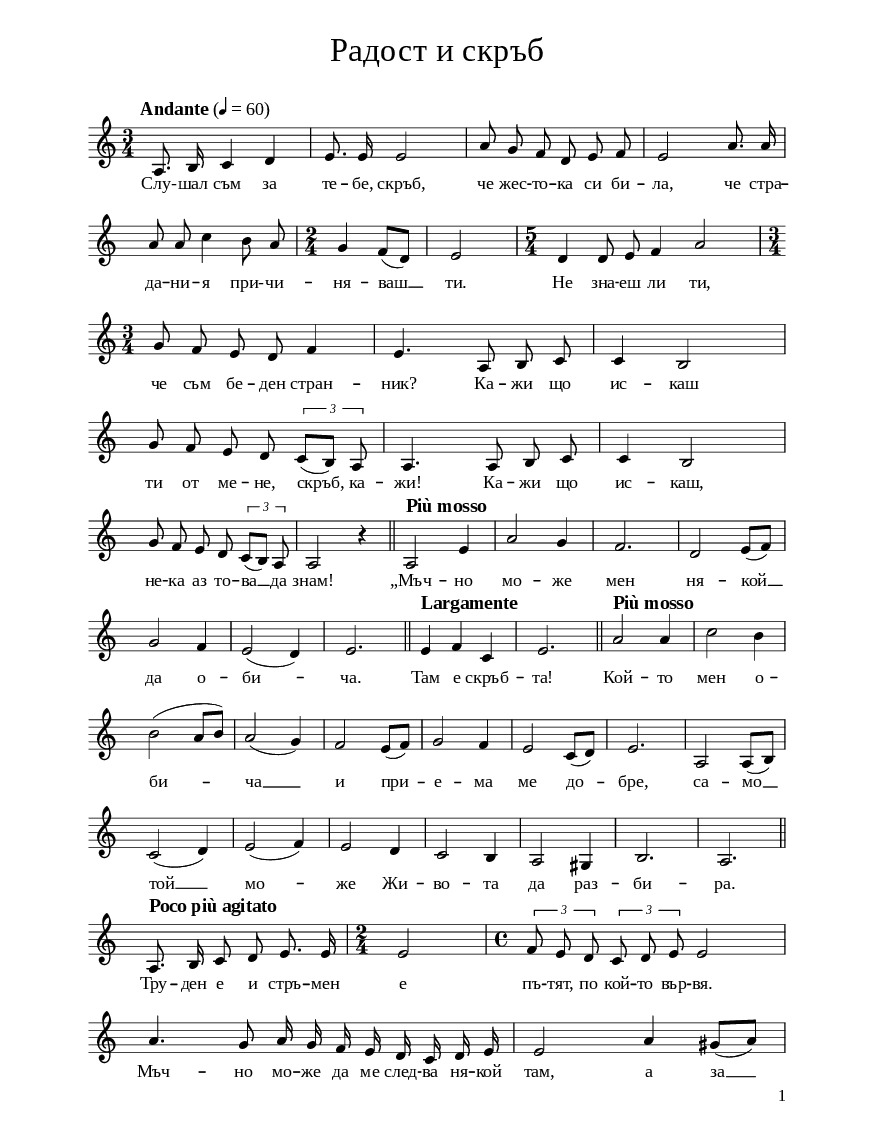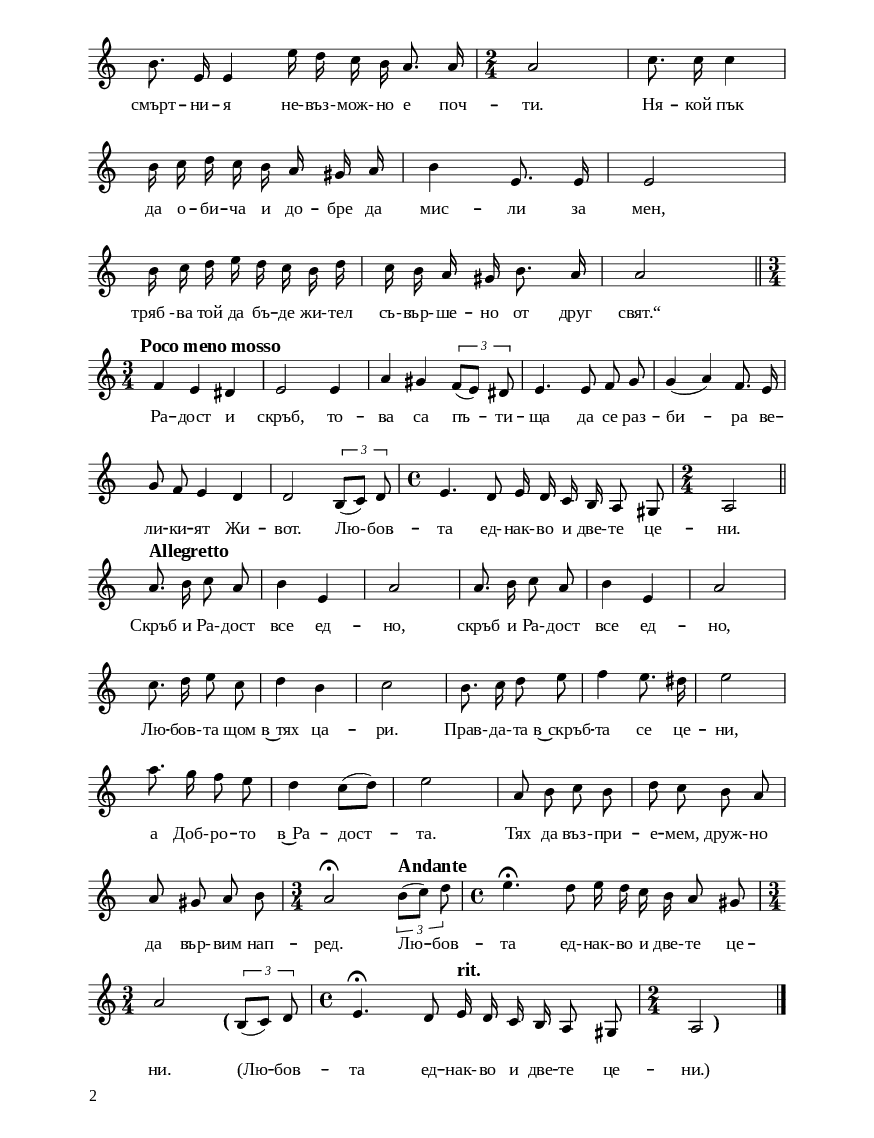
\version "2.24.2"

\include "include/globals.ily"

\bookpart {
  \label #'ref122
  \tocItem \markup "Радост и скръб"
  \paper {
    print-all-headers = ##t
    print-page-number = ##t
    print-first-page-number = ##t

    % put page numbers on the bottom
    oddHeaderMarkup = \markup ""
    evenHeaderMarkup = \markup ""
    oddFooterMarkup = \markup
    \fill-line {
      ""
      \if \should-print-page-number \fromproperty #'page:page-number-string
    }
    evenFooterMarkup = \markup
    \fill-line {
      \if \should-print-page-number \fromproperty #'page:page-number-string
      ""
    }

    left-margin = 1.5\cm
    right-margin = 1.5\cm
    top-margin = 1.6\cm
    bottom-margin = 1.2\cm
    ragged-bottom = ##t % do not spread the staves to fill the whole vertical space

    % change distance between staves
    system-system-spacing =
    #'((basic-distance . 10)
       (minimum-distance . 6)
       (padding . 1)
       (stretchability . 12))
  }
  \score {
    \include "include/score-layout.ily"

    \new Staff \relative c' {
      \clef treble
      \key a \minor
      \time 3/4
      \tempoFunc "Andante" 4 "60"
      \autoBeamOff
      a8.  b16  c4  d4 | % 2
      e8.  e16  e2 | % 3
      a8  g8  f8  d8  e8
      f8 |  % 4
      e2  a8.  a16  | \break % 5
      a8  a8  c4  b8  a8 | % 6
      \time 2/4  | % 6
      g4  f8 [(  d8 )] | % 7
      e2 | % 8
      \time 5/4  | % 8
      d4  d8  e8  f4  a2 | \break % 9
      \time 3/4  | % 9
      g8  f8  e8  d8  f4  |
      e4.  a,8  b8  c8 | % 11
      c4  b2  | \break % 12
      g'8  f8  e8  d8
      \tuplet 3/2 { c8 ( [  b8 )]  a8  }
      |  % 13
      a4.  a8  b8  c8 | % 14
      c4  b2  \break | % 15
      g'8  f8  e8  d8
      \tuplet 3/2 { c8 ( [  b8] ) a8 }
      | % 16
      a2 r4 \bar "||" % 17
      \tempo"Più mosso" a2 e'4 | % 18
      a2  g4 | % 19
      f2. |
      d2  e8 ( [  f8 ) ] | \break % 21
      g2  f4 |  % 22
      e2 (  d4 ) | % 23
      e2. \bar "||" |
      \tempo"Largamente" e4 f4  c4  | % 25
      e2. \bar "||"
      \tempo "Più mosso" a2 a4 | % 27
      c2  b4  | \break % 28
      b2 (  a8 [  b8 ) ] | % 29
      a2 (  g4 ) |
      f2  e8 ( [  f8 ) ] | % 31
      g2  f4 | % 32
      e2  c8 ( [  d8 ) ] | % 33
      e2. | % 34
      a,2  a8 ( [  b8 ) ] \break | % 35
      c2 (  d4 ) | % 36
      e2 (  f4 ) | % 37
      e2  d4 | % 38
      c2  b4 | % 39
      a2  gis4 |
      b2. | % 41
      a2. \bar "||"
      \break  | % 42
      \tempo"Poco più agitato" a8. b16
      c8  d8  e8.  e16 | % 43
      \time 2/4  | % 43
      e2 | % 44
      \time 4/4  | % 44
      \tuplet 3/2 {f8   e8  d8 }
      \tuplet 3/2 {c8  d8  e8 }
      e2  |
      a4.  g8  a16  g16  f16
      e16  d16  c16  d16  e16 | % 46
      e2  a4  gis8 ( [  a8 ) ] \break | % 47
      b8.  e,16  e4  e'16
      d16  c16  b16  a8.  a16 |  % 48
      \time 2/4  | % 48
      a2 |   % 49
      c8.  c16  c4  \break |
      b16  c16  d16  c16
      b16  a16  gis16  a16 | % 51
      b4  e,8.  e16 | % 52
      e2  | \break % 53
      b'16  c16  d16  e16
      d16  c16  b16  d16 |  % 54
      c16  b16  a16  gis16
      b8.  a16 | % 55
      a2 \break \bar "||" | % 56
      \time 3/4  | % 56
      \tempo "Poco meno mosso" f4 e4
      dis4 | % 57
      e2  e4 | % 58
      a4  gis4
      \tuplet 3/2 { f8 ( [  e8 ] )  dis8  }
      | % 59
      e4.  e8  f8  g8 |
      g4 (  a4 )  f8.  e16  | \break % 61
      g8  f8  e4  d4 | % 62
      d2
      \tuplet 3/2 { b8 ( [  c8 ) ]  d8  }
      | % 63
      \time 4/4 e4.  d8  e16  d16  c16
      b16  a8  gis8 | % 64
      \time 2/4 a2 \bar "||"  \break | % 65
      \tempo"Allegretto" a'8. b16
      c8  a8  | % 66
      b4  e,4  | % 67
      a2  | % 68
      a8.  b16  c8  a8  | % 69
      b4  e,4  |
      a2  \break  | % 71
      c8.  d16  e8  c8  | % 72
      d4  b4  | % 73
      c2  | % 74
      b8.  c16  d8  e8  | % 75
      f4  e8.  dis16  | % 76
      e2  \break  | % 77
      a8. g16 f8 e8  | % 78
      d4 c8 ( [ d8 ) ] | % 79
      e2 |
      a,8 b8 c8 b8  | % 81
      d8 c8 b8  a8  \break | % 82
      a8  gis8  a8 b8 | % 83
      \time 3/4  | % 83
      a2 ^\fermata
      \tuplet 3/2 { \tempo "Andante" b8 ( [ c8 ) ] d8  }
      \time 4/4  | % 84
      e4. \fermata
      d8 e16  d16 c16  b16
      a8 gis8 | \break % 85

      \time 3/4 a2

      \tuplet 3/2 {
        \once \override TextScript.extra-offset = #'(-1.8 . 3.5)
        b,8-\markup \bold \fontsize #+2 {"("}
        ( [ c8 ) ] d8
      } |
      \time 4/4   % 84
      e4. \fermata
      d8 \tempo "rit." e16  d16 c16  b16
      a8 gis8 |
      \time 2/4
      \override TextScript.extra-offset = #'(3 . 3.0)
      a2-\markup \bold \fontsize #+2 {")"}
      \bar "|."
    }

    \addlyrics {
      "Слу-" -- шал съм за те -- бе, скръб,
      че жес -- то -- ка си би -- ла, че
      стра -- да -- ни -- я "при-" -- чи -- ня
      -- ваш __  ти. Не зна -- еш ли ти,
      че съм бе -- ден стран -- ник? Ка
      -- жи що ис -- каш ти от ме -- не,
      скръб, ка -- жи! Ка -- жи що
      ис -- каш, не -- ка аз то -- ва __
      да знам! "„Мъч" -- но мо -- же
      мен ня -- кой __  да о -- би
      -- ча. Там е скръб -- та! Кой --
      то мен о -- би  --  ча __
      и при  -- е -- ма ме до  --
      бре, са -- мо __ той __ мо
      -- же Жи -- во -- та да раз -- би
      -- ра. Тру -- ден е и стръ -- мен
      е пъ -- тят, по кой -- то вър --
      вя. Мъч -- но мо -- же да ме след
      -- ва ня -- кой там, а за __
      смърт -- ни -- я "не-" -- "въз-" -- "мож-" --
      но е поч -- ти. Ня -- кой пък да
      о -- би -- ча и до -- бре да мис --
      ли за мен, "тряб -" -- ва той да бъ
      -- де "жи-" -- тел "съ-" -- "вър-" -- ше -- но
      от друг "свят.“" Ра -- дост и
      скръб, то -- ва са пъ  -- ти --
      ща да се раз -- би -- ра ве --
      ли -- ки -- ят Жи -- вот. "Лю-"  --
      бов -- та "ед-" -- "нак-" -- во и "две-" --
      те це -- ни. Скръб и "Ра-" -- дост
      все ед -- но, скръб и "Ра-" -- дост
      все ед -- но, Лю -- "бов-" -- та щом
      в~тях ца -- ри. "Прав-" -- "да-" -- та
      в~скръб -- та се це -- ни, а "Доб-"
      -- ро -- то в~Ра -- дост  -- та.
      Тях да "въз-" -- при -- е -- мем, "друж-"
      -- но да "вър-" -- вим нап -- ред. Лю
      -- бов -- та "ед-" -- "нак-" -- во и
      "две-" -- те це -- ни. (Лю
      -- бов -- та ед -- "нак-" -- во и
      две -- те це -- ни.)
    }

    \header {
      title = \titleFunc "Радост и скръб" "Radost i skrăb"
    }

    \midi{}

  } % score


} % bookpart
